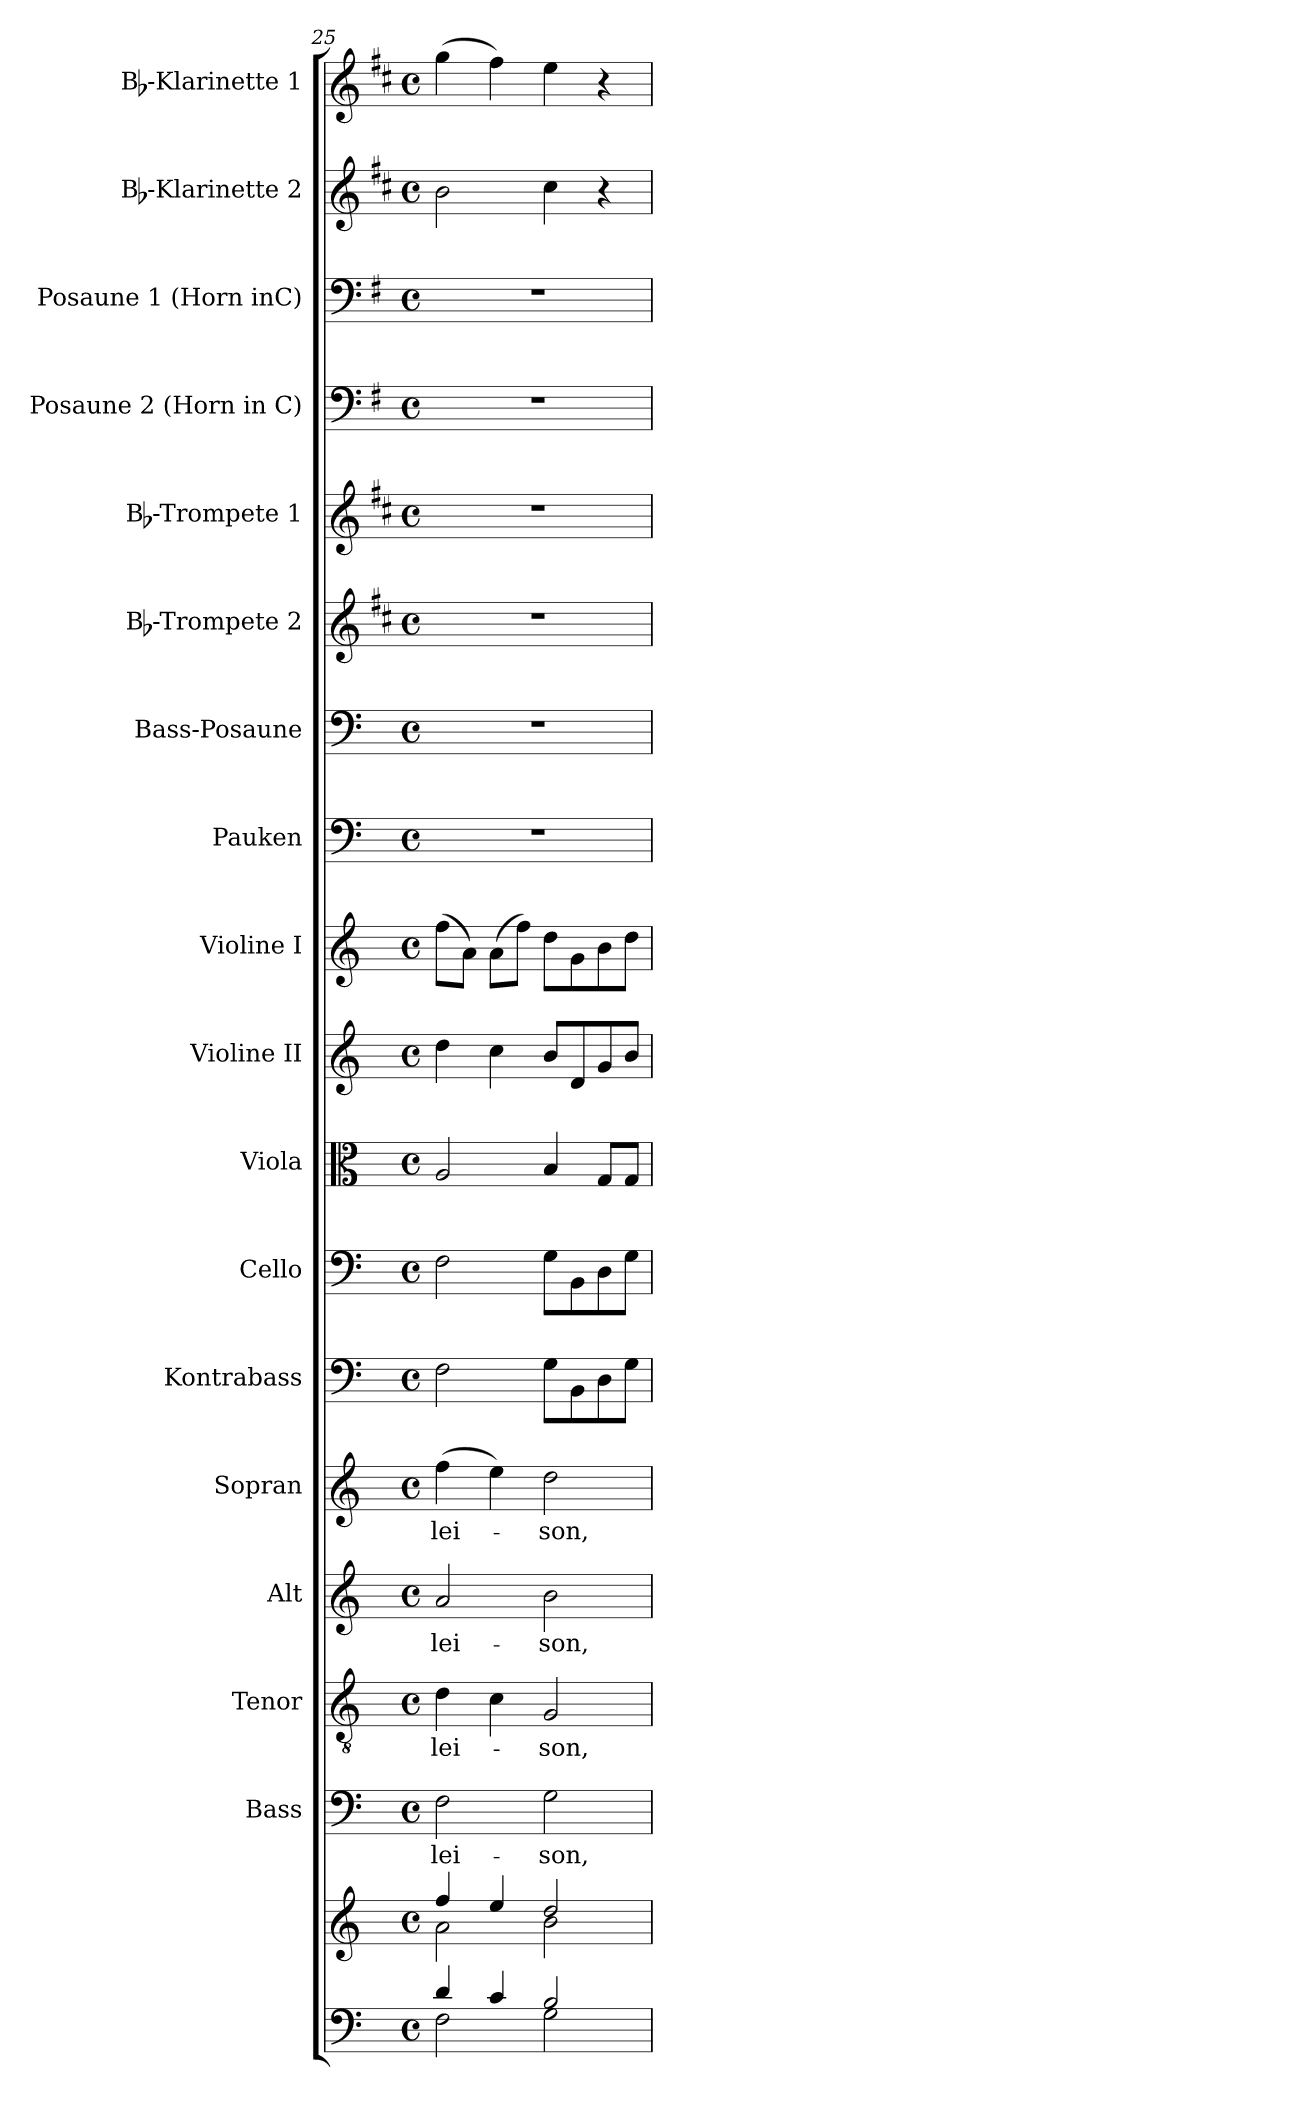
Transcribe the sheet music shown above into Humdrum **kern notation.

**kern	**kern	**kern	**text	**kern	**text	**kern	**text	**kern	**text	**kern	**kern	**kern	**kern	**kern	**kern	**kern	**kern	**kern	**kern	**kern	**kern	**kern
*part18	*part18	*part17	*part17	*part16	*part16	*part15	*part15	*part14	*part14	*part13	*part12	*part11	*part10	*part9	*part8	*part7	*part6	*part5	*part4	*part3	*part2	*part1
*staff19	*staff18	*staff17	*staff17	*staff16	*staff16	*staff15	*staff15	*staff14	*staff14	*staff13	*staff12	*staff11	*staff10	*staff9	*staff8	*staff7	*staff6	*staff5	*staff4	*staff3	*staff2	*staff1
*	*	*I"Bass	*	*I"Tenor	*	*I"Alt	*	*I"Sopran	*	*I"Kontrabass	*I"Cello	*I"Viola	*I"Violine II	*I"Violine I	*I"Pauken	*I"Bass-Posaune	*I"Bb-Trompete 2	*I"Bb-Trompete 1	*I"Posaune 2 (Horn in C)	*I"Posaune 1 (Horn inC)	*I"Bb-Klarinette 2	*I"Bb-Klarinette 1
*	*	*I'B.	*	*I'T.	*	*I'A.	*	*I'S.	*	*I'Kb.	*	*I'Vla.	*I'Vl. II	*I'Vl. I	*I'Pk.	*I'B-Pos.	*I'Bb Trp. 2	*I'Bb Trp. 1	*I'Pos. 2	*I'Pos. 1	*I'Bb Kl. 2	*I'Bb Kl. 1
*clefF4	*clefG2	*clefF4	*	*clefGv2	*	*clefG2	*	*clefG2	*	*clefF4	*clefF4	*clefC3	*clefG2	*clefG2	*clefF4	*clefF4	*clefG2	*clefG2	*clefF4	*clefF4	*clefG2	*clefG2
*	*	*	*	*	*	*	*	*	*	*ITrd7c12	*	*	*	*	*	*	*ITrd1c2	*ITrd1c2	*ITrd4c7	*ITrd4c7	*ITrd1c2	*ITrd1c2
*k[]	*k[]	*k[]	*	*k[]	*	*k[]	*	*k[]	*	*k[]	*k[]	*k[]	*k[]	*k[]	*k[]	*k[]	*k[]	*k[]	*k[]	*k[]	*k[]	*k[]
*C:	*C:	*C:	*	*C:	*	*C:	*	*C:	*	*C:	*C:	*C:	*C:	*C:	*C:	*C:	*C:	*C:	*C:	*C:	*C:	*C:
*M4/4	*M4/4	*M4/4	*	*M4/4	*	*M4/4	*	*M4/4	*	*M4/4	*M4/4	*M4/4	*M4/4	*M4/4	*M4/4	*M4/4	*M4/4	*M4/4	*M4/4	*M4/4	*M4/4	*M4/4
*met(c)	*met(c)	*met(c)	*	*met(c)	*	*met(c)	*	*met(c)	*	*met(c)	*met(c)	*met(c)	*met(c)	*met(c)	*met(c)	*met(c)	*met(c)	*met(c)	*met(c)	*met(c)	*met(c)	*met(c)
=25	=25	=25	=25	=25	=25	=25	=25	=25	=25	=25	=25	=25	=25	=25	=25	=25	=25	=25	=25	=25	=25	=25
*^	*^	*	*	*	*	*	*	*	*	*	*	*	*	*	*	*	*	*	*	*	*	*
!	!	!	!	!	!LO:LY:b	!	!LO:LY:b	!	!LO:LY:b	!	!LO:LY:b	!	!	!	!	!	!	!	!	!	!	!	!	!
4d/	2F\	4ff/	2a\	2F\	-lei-	4d\	-lei-	2a/	-lei-	(>4ff\	-lei-	2FF\	2F\	2A/	4dd\	(>8ff\L	1r	1r	1r	1r	1r	1r	2a\	(>4ff\
.	.	.	.	.	.	.	.	.	.	.	.	.	.	.	.	8a\J)	.	.	.	.	.	.	.	.
4c/	.	4ee/	.	.	.	4c\	.	.	.	4ee\)	.	.	.	.	4cc\	(>8a\L	.	.	.	.	.	.	.	4ee\)
.	.	.	.	.	.	.	.	.	.	.	.	.	.	.	.	8ff\J)	.	.	.	.	.	.	.	.
!	!	!	!	!	!LO:LY:b	!	!LO:LY:b	!	!LO:LY:b	!	!LO:LY:b	!	!	!	!	!	!	!	!	!	!	!	!	!
2B/	2G\	2dd/	2b\	2G\	-son,	2G/	-son,	2b\	-son,	2dd\	-son,	8GG\L	8G\L	4B/	8b/L	8dd\L	.	.	.	.	.	.	4b\	4dd\
.	.	.	.	.	.	.	.	.	.	.	.	8BBB\	8BB\	.	8d/	8g\	.	.	.	.	.	.	.	.
.	.	.	.	.	.	.	.	.	.	.	.	8DD\	8D\	8G/L	8g/	8b\	.	.	.	.	.	.	4r	4r
.	.	.	.	.	.	.	.	.	.	.	.	8GG\J	8G\J	8G/J	8b/J	8dd\J	.	.	.	.	.	.	.	.
*v	*v	*	*	*	*	*	*	*	*	*	*	*	*	*	*	*	*	*	*	*	*	*	*	*
*	*v	*v	*	*	*	*	*	*	*	*	*	*	*	*	*	*	*	*	*	*	*	*	*
=	=	=	=	=	=	=	=	=	=	=	=	=	=	=	=	=	=	=	=	=	=	=
*-	*-	*-	*-	*-	*-	*-	*-	*-	*-	*-	*-	*-	*-	*-	*-	*-	*-	*-	*-	*-	*-	*-
